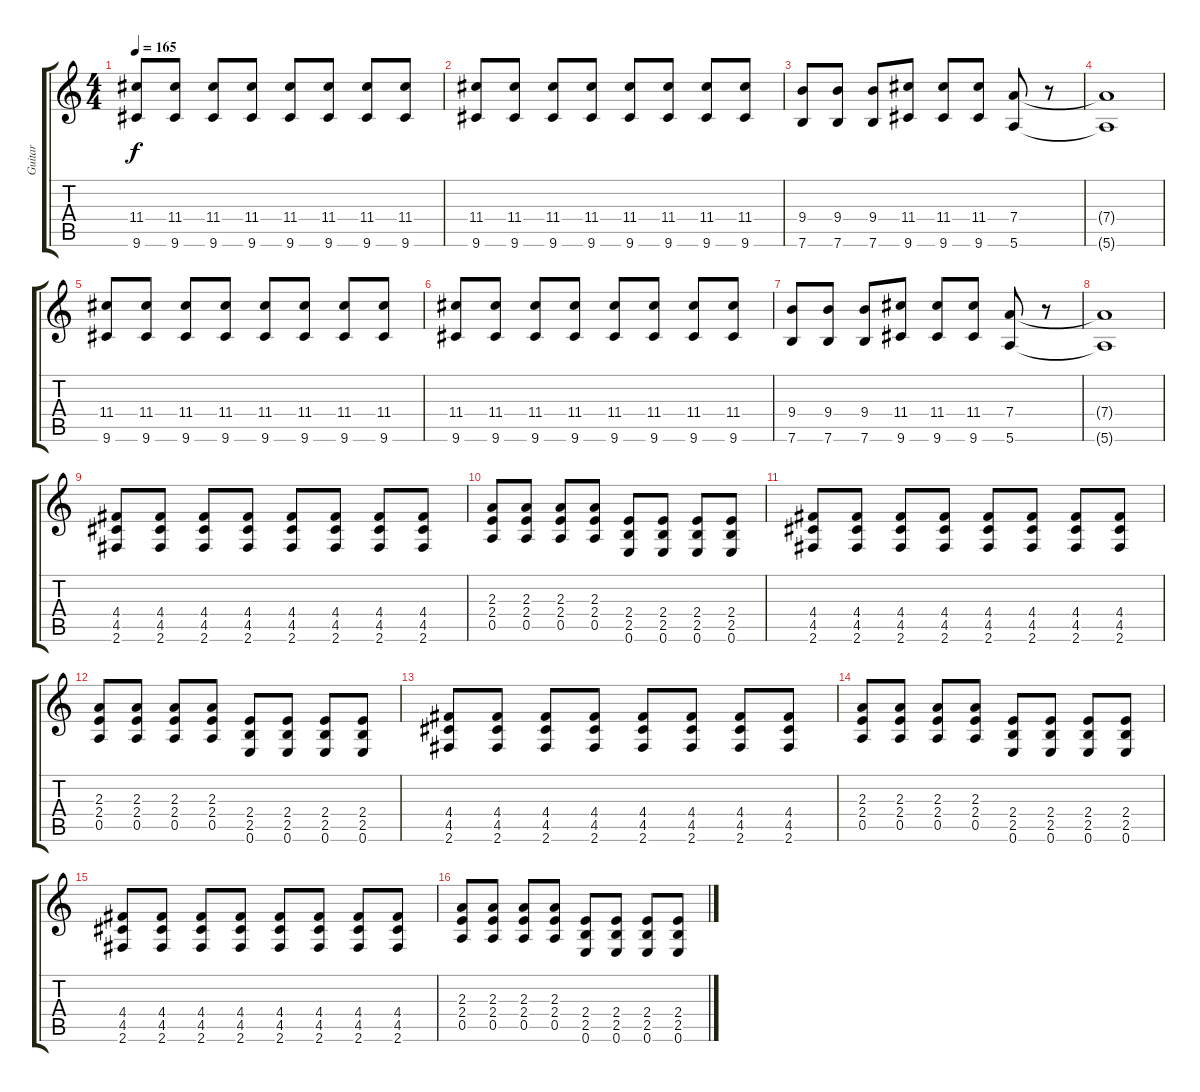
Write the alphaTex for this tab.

\track ("Guitar" "Guitar") {instrument overdrivenguitar}
\staff {score tabs}
\tuning (E4 B3 G3 D3 A2 E2) {hide}
\ts (4 4)
\tempo 165
\clef g2
\ks c
(11.4 9.6).8{dy f} (11.4 9.6).8 (11.4 9.6).8 (11.4 9.6).8 (11.4 9.6).8 (11.4 9.6).8 (11.4 9.6).8 (11.4 9.6).8 |
(11.4 9.6).8 (11.4 9.6).8 (11.4 9.6).8 (11.4 9.6).8 (11.4 9.6).8 (11.4 9.6).8 (11.4 9.6).8 (11.4 9.6).8 |
(9.4 7.6).8 (9.4 7.6).8 (9.4 7.6).8 (11.4 9.6).8 (11.4 9.6).8 (11.4 9.6).8 (7.4 5.6).8 r.8 |
(7.4{t} 5.6{t}).1 |
(11.4 9.6).8 (11.4 9.6).8 (11.4 9.6).8 (11.4 9.6).8 (11.4 9.6).8 (11.4 9.6).8 (11.4 9.6).8 (11.4 9.6).8 |
(11.4 9.6).8 (11.4 9.6).8 (11.4 9.6).8 (11.4 9.6).8 (11.4 9.6).8 (11.4 9.6).8 (11.4 9.6).8 (11.4 9.6).8 |
(9.4 7.6).8 (9.4 7.6).8 (9.4 7.6).8 (11.4 9.6).8 (11.4 9.6).8 (11.4 9.6).8 (7.4 5.6).8 r.8 |
(7.4{t} 5.6{t}).1 |
(4.4 4.5 2.6).8 (4.4 4.5 2.6).8 (4.4 4.5 2.6).8 (4.4 4.5 2.6).8 (4.4 4.5 2.6).8 (4.4 4.5 2.6).8 (4.4 4.5 2.6).8 (4.4 4.5 2.6).8 |
(2.3 2.4 0.5).8 (2.3 2.4 0.5).8 (2.3 2.4 0.5).8 (2.3 2.4 0.5).8 (2.4 2.5 0.6).8 (2.4 2.5 0.6).8 (2.4 2.5 0.6).8 (2.4 2.5 0.6).8 |
(4.4 4.5 2.6).8 (4.4 4.5 2.6).8 (4.4 4.5 2.6).8 (4.4 4.5 2.6).8 (4.4 4.5 2.6).8 (4.4 4.5 2.6).8 (4.4 4.5 2.6).8 (4.4 4.5 2.6).8 |
(2.3 2.4 0.5).8 (2.3 2.4 0.5).8 (2.3 2.4 0.5).8 (2.3 2.4 0.5).8 (2.4 2.5 0.6).8 (2.4 2.5 0.6).8 (2.4 2.5 0.6).8 (2.4 2.5 0.6).8 |
(4.4 4.5 2.6).8 (4.4 4.5 2.6).8 (4.4 4.5 2.6).8 (4.4 4.5 2.6).8 (4.4 4.5 2.6).8 (4.4 4.5 2.6).8 (4.4 4.5 2.6).8 (4.4 4.5 2.6).8 |
(2.3 2.4 0.5).8 (2.3 2.4 0.5).8 (2.3 2.4 0.5).8 (2.3 2.4 0.5).8 (2.4 2.5 0.6).8 (2.4 2.5 0.6).8 (2.4 2.5 0.6).8 (2.4 2.5 0.6).8 |
(4.4 4.5 2.6).8 (4.4 4.5 2.6).8 (4.4 4.5 2.6).8 (4.4 4.5 2.6).8 (4.4 4.5 2.6).8 (4.4 4.5 2.6).8 (4.4 4.5 2.6).8 (4.4 4.5 2.6).8 |
(2.3 2.4 0.5).8 (2.3 2.4 0.5).8 (2.3 2.4 0.5).8 (2.3 2.4 0.5).8 (2.4 2.5 0.6).8 (2.4 2.5 0.6).8 (2.4 2.5 0.6).8 (2.4 2.5 0.6).8
